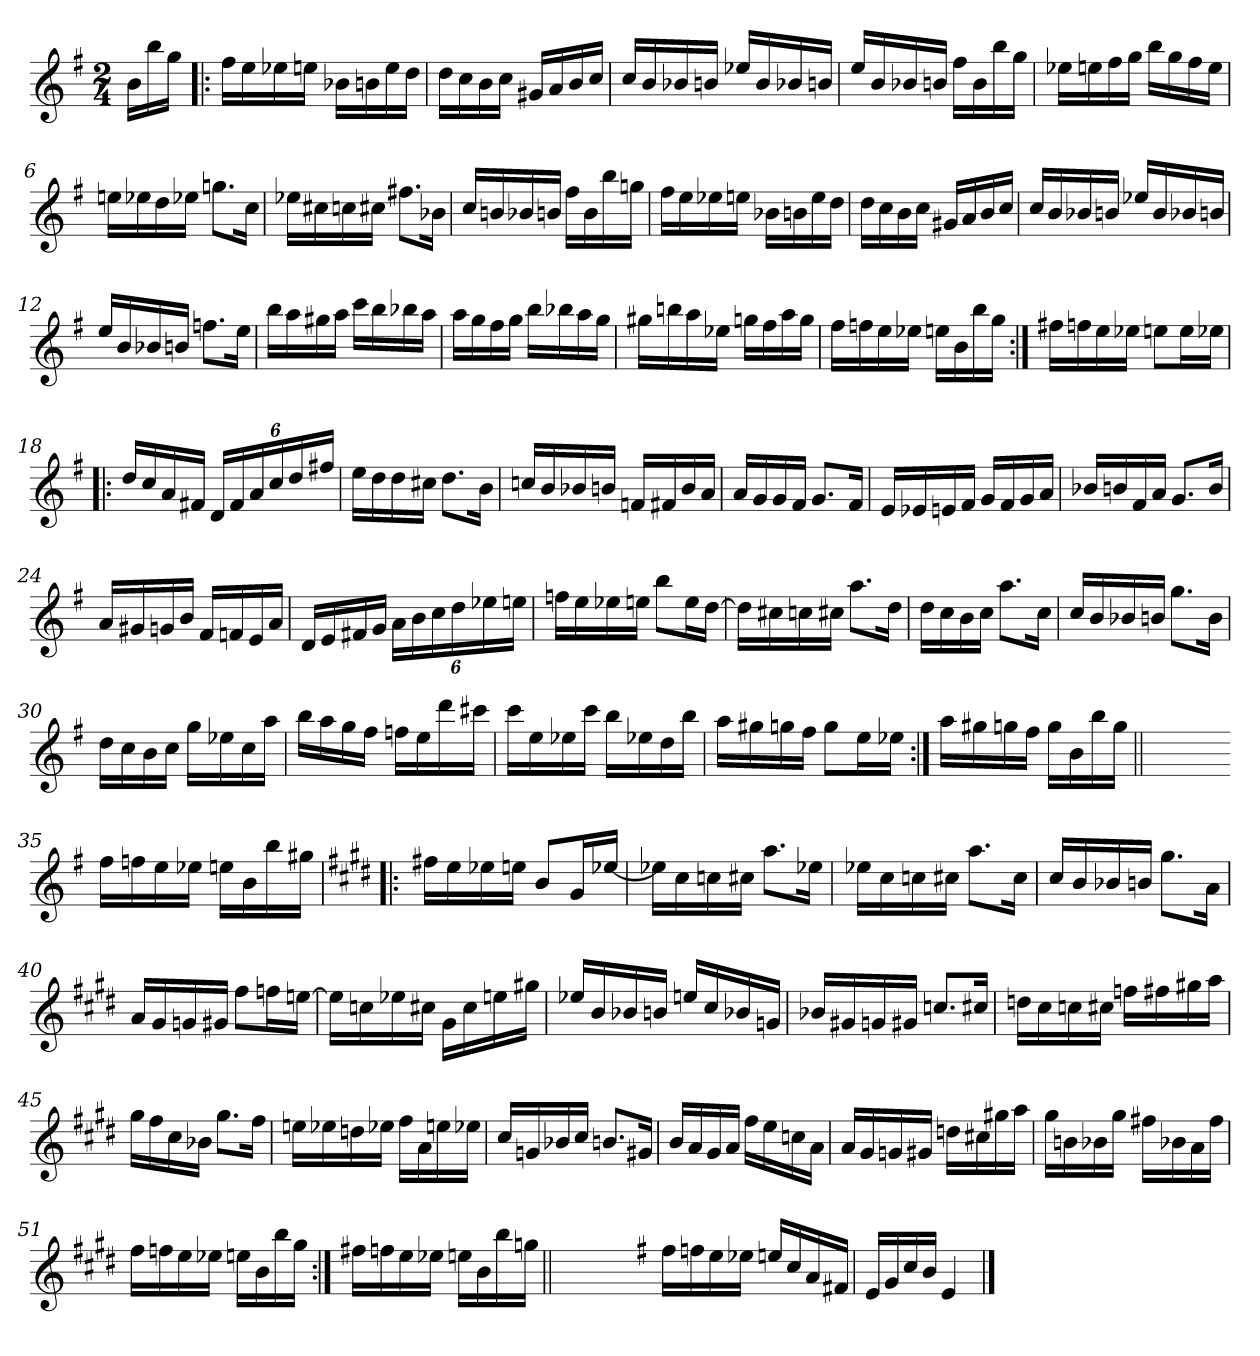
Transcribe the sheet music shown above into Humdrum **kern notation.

**kern
*part1
*staff1
*clefG2
*k[f#]
*G:
*M2/4
=
16b\LL
16bb\
16gg\JJ
=1!|:
16ff#\LL
16ee\
16ee-X\
16een\JJ
16b-X\LL
16bn\
16ee\
16dd\JJ
=2
16dd\LL
16cc\
16b\
16cc\JJ
16g#X/LL
16a/
16b/
16cc/JJ
=3
16cc/LL
16b/
16b-X/
16bn/JJ
16ee-X/LL
16b/
16b-X/
16bn/JJ
!!LO:LB:g=z
=4
16ee/LL
16b/
16b-X/
16bn/JJ
16ff#\LL
16b\
16bb\
16gg\JJ
=5
16ee-X\LL
16een\
16ff#\
16gg\JJ
16bb\LL
16gg\
16ff#\
16ee\JJ
=6
16een\LL
16ee-X\
16dd\
16ee-X\JJ
8.ggn\L
16cc\Jk
=7
16ee-X\LL
16cc#X\
16ccn\
16cc#X\JJ
8.ff#X\L
16b-X\Jk
!!LO:LB:g=z
=8
16cc/LL
16bn/
16b-X/
16bn/JJ
16ff#\LL
16b\
16bb\
16ggn\JJ
=9
16ff#\LL
16ee\
16ee-X\
16een\JJ
16b-X\LL
16bn\
16ee\
16dd\JJ
=10
16dd\LL
16cc\
16b\
16cc\JJ
16g#X/LL
16a/
16b/
16cc/JJ
=11
16cc/LL
16b/
16b-X/
16bn/JJ
16ee-X/LL
16b/
16b-X/
16bn/JJ
!!LO:LB:g=z
=12
16ee/LL
16b/
16b-X/
16bn/JJ
8.ffn\L
16ee\Jk
=13
16bb\LL
16aa\
16gg#X\
16aa\JJ
16ccc\LL
16bb\
16bb-X\
16aa\JJ
=14
16aa\LL
16gg\
16ff#\
16gg\JJ
16bb\LL
16bb-X\
16aa\
16gg\JJ
=15
16gg#X\LL
16bbn\
16aa\
16ee-X\JJ
16ggn\LL
16ff#\
16aa\
16gg\JJ
!!LO:LB:g=z
=16
16ff#\LL
16ffn\
16ee\
16ee-X\JJ
16een\LL
16b\
16bb\
16gg\JJ
=17:|!
16ff#X\LL
16ffn\
16ee\
16ee-X\JJ
8een\L
16ee\L
16ee-X\JJ
=18!|:
16dd/LL
16cc/
16a/
16f#X/JJ
24d/LL
24f#/
24a/
24cc/
24dd/
24ff#X/JJ
=19
16ee\LL
16dd\
16dd\
16cc#X\JJ
8.dd\L
16b\Jk
!!LO:LB:g=z
=20
16ccn/LL
16b/
16b-X/
16bn/JJ
16fn/LL
16f#X/
16b/
16a/JJ
=21
16a/LL
16g/
16g/
16f#/JJ
8.g/L
16f#/Jk
=22
16e/LL
16e-X/
16en/
16f#/JJ
16g/LL
16f#/
16g/
16a/JJ
=23
16b-X/LL
16bn/
16f#/
16a/JJ
8.g/L
16b/Jk
!!LO:LB:g=z
=24
16a/LL
16g#X/
16gn/
16b/JJ
16f#/LL
16fn/
16e/
16a/JJ
=25
16d/LL
16e/
16f#X/
16g/JJ
24a\LL
24b\
24cc\
24dd\
24ee-X\
24een\JJ
=26
16ffn\LL
16ee\
16ee-X\
16een\JJ
8bb\L
16ee\L
[>16dd\JJ
=27
16dd\LL]
16cc#X\
16ccn\
16cc#X\JJ
8.aa\L
16dd\Jk
!!LO:LB:g=z
=28
16dd\LL
16cc\
16b\
16cc\JJ
8.aa\L
16cc\Jk
=29
16cc/LL
16b/
16b-X/
16bn/JJ
8.gg\L
16b\Jk
=30
16dd\LL
16cc\
16b\
16cc\JJ
16gg\LL
16ee-X\
16cc\
16aa\JJ
=31
16bb\LL
16aa\
16gg\
16ff#\JJ
16ffn\LL
16ee\
16ddd\
16ccc#X\JJ
!!LO:LB:g=z
=32
16ccc\LL
16ee\
16ee-X\
16ccc\JJ
16bb\LL
16ee-X\
16dd\
16bb\JJ
=33
16aa\LL
16gg#X\
16ggn\
16ff#\JJ
8gg\L
16ee\L
16ee-X\JJ
=34:|!
16aa\LL
16gg#X\
16ggn\
16ff#\JJ
16gg\LL
16b\
16bb\
16gg\JJ
=34X341||
2ryy
!!LO:PB:g=z
=35-
16ff#\LL
16ffn\
16ee\
16ee-X\JJ
16een\LL
16b\
16bb\
16gg#X\JJ
=36!|:
*k[f#c#g#d#]
*E:
16ff#X\LL
16ee\
16ee-X\
16een\JJ
8b/L
16g#/L
[>16ee-X/JJ
=37
16ee-X\LL]
16cc#\
16ccn\
16cc#X\JJ
8.aa\L
16ee-X\Jk
=38
16ee-X\LL
16cc#\
16ccn\
16cc#X\JJ
8.aa\L
16cc#\Jk
!!LO:LB:g=z
=39
16cc#/LL
16b/
16b-X/
16bn/JJ
8.gg#\L
16a\Jk
=40
16a/LL
16g#/
16gn/
16g#X/JJ
8ff#\L
16ffn\L
[16een\JJ
=41
16ee\LL]
16ccn\
16ee-X\
16cc#X\JJ
16g#\LL
16cc#\
16een\
16gg#X\JJ
=42
16ee-X/LL
16b/
16b-X/
16bn/JJ
16een/LL
16cc#/
16b-X/
16gn/JJ
!!LO:LB:g=z
=43
16b-X/LL
16g#X/
16gn/
16g#X/JJ
8.ccn/L
16cc#X/Jk
=44
16ddn\LL
16cc#\
16ccn\
16cc#X\JJ
16ffn\LL
16ff#X\
16gg#X\
16aa\JJ
=45
16gg#\LL
16ff#\
16cc#\
16b-X\JJ
8.gg#\L
16ff#\Jk
=46
16een\LL
16ee-X\
16ddn\
16ee-X\JJ
16ff#\LL
16a\
16een\
16ee-X\JJ
!!LO:LB:g=z
=47
16cc#/LL
16gn/
16b-X/
16cc#/JJ
8.bn/L
16g#X/Jk
=48
16b/LL
16a/
16g#/
16a/JJ
16ff#\LL
16ee\
16ccn\
16a\JJ
=49
16a/LL
16g#/
16gn/
16g#X/JJ
16ddn\LL
16cc#X\
16gg#X\
16aa\JJ
=50
16gg#\LL
16bn\
16b-X\
16gg#\JJ
16ff#X\LL
16b-X\
16a\
16ff#\JJ
!!LO:LB:g=z
=51
16ff#\LL
16ffn\
16ee\
16ee-X\JJ
16een\LL
16b\
16bb\
16gg#\JJ
=52:|!
16ff#X\LL
16ffn\
16ee\
16ee-X\JJ
16een\LL
16b\
16bb\
16ggn\JJ
=52X522||
2ryy
!!LO:LB:g=z
=53-
*k[f#]
*G:
16ff#\LL
16ffn\
16ee\
16ee-X\JJ
16een/LL
16cc/
16a/
16f#X/JJ
=54
16e/LL
16g/
16cc/
16b/JJ
4e/
==
*-
